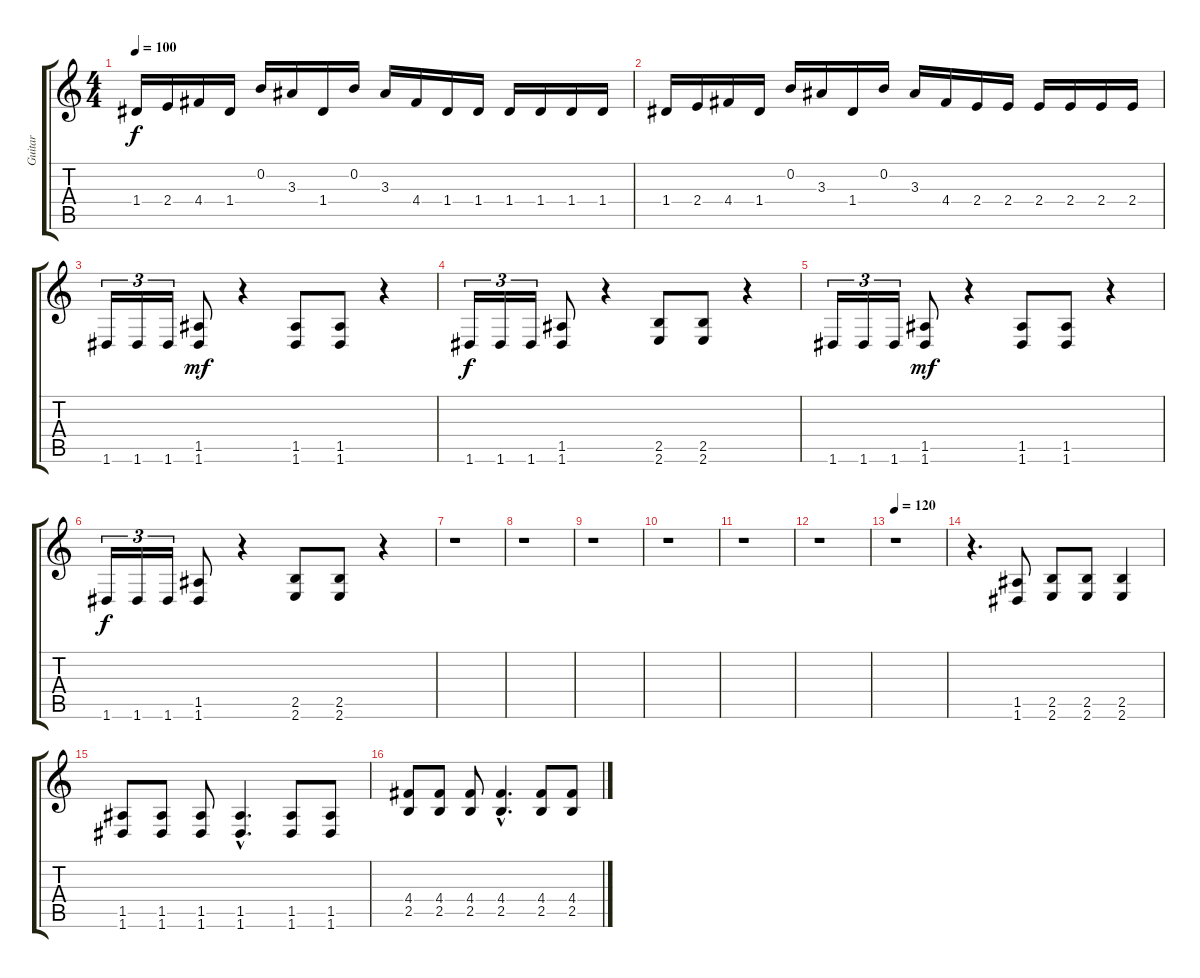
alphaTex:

\track ("Guitar" "Guitar") {instrument distortionguitar}
\staff {score tabs}
\tuning (E4 B3 G3 D3 A2 D2) {hide}
\ts (4 4)
\tempo 100
\clef g2
\ks c
1.4.16{dy f} 2.4.16 4.4.16 1.4.16 0.2.16 3.3.16 1.4.16 0.2.16 3.3.16 4.4.16 1.4.16 1.4.16 1.4.16 1.4.16 1.4.16 1.4.16 |
1.4.16 2.4.16 4.4.16 1.4.16 0.2.16 3.3.16 1.4.16 0.2.16 3.3.16 4.4.16 2.4.16 2.4.16 2.4.16 2.4.16 2.4.16 2.4.16 |
1.6.16{tu (3 2)} 1.6.16{tu (3 2)} 1.6.16{tu (3 2)} (1.5 1.6).8{dy mf} r.4 (1.5 1.6).8 (1.5 1.6).8 r.4 |
1.6.16{tu (3 2) dy f} 1.6.16{tu (3 2)} 1.6.16{tu (3 2)} (1.5 1.6).8 r.4 (2.5 2.6).8 (2.5 2.6).8 r.4 |
1.6.16{tu (3 2) volume 15} 1.6.16{tu (3 2)} 1.6.16{tu (3 2) volume 14} (1.5 1.6).8{dy mf volume 14} r.4 (1.5 1.6).8{volume 12} (1.5 1.6).8{volume 11} r.4 |
1.6.16{tu (3 2) dy f volume 9} 1.6.16{tu (3 2)} 1.6.16{tu (3 2) volume 9} (1.5 1.6).8{volume 9} r.4 (2.5 2.6).8{volume 7} (2.5 2.6).8{volume 6} r.4 |
r.1 |
r.1 |
r.1 |
r.1 |
r.1 |
r.1 |
\tempo 120
r.1 |
r.4{d} (1.5 1.6).8{volume 15} (2.5 2.6).8 (2.5 2.6).8 (2.5 2.6).4 |
(1.5 1.6).8 (1.5 1.6).8 (1.5 1.6).8 (1.5{hac} 1.6{hac}).4{d} (1.5 1.6).8 (1.5 1.6).8 |
(4.4 2.5).8 (4.4 2.5).8 (4.4 2.5).8 (4.4{hac} 2.5{hac}).4{d} (4.4 2.5).8 (4.4 2.5).8
